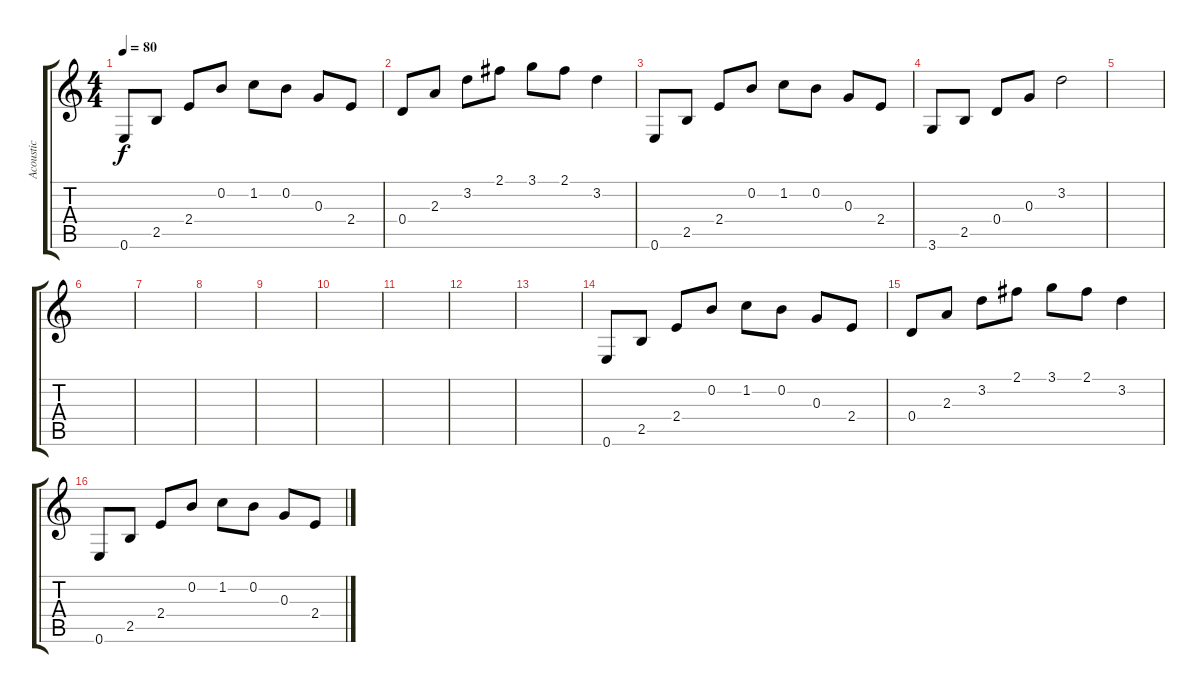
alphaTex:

\track ("Acoustic" "Acoustic") {instrument electricguitarclean}
\staff {score tabs}
\tuning (E4 B3 G3 D3 A2 E2) {hide}
\ts (4 4)
\tempo 80
\clef g2
\ks c
0.6.8{dy f} 2.5.8 2.4.8 0.2.8 1.2.8 0.2.8 0.3.8 2.4.8 |
0.4.8 2.3.8 3.2.8 2.1.8 3.1.8 2.1.8 3.2.4 |
0.6.8 2.5.8 2.4.8 0.2.8 1.2.8 0.2.8 0.3.8 2.4.8 |
3.6.8 2.5.8 0.4.8 0.3.8 3.2.2 |
|
|
|
|
|
|
|
|
|
0.6.8 2.5.8 2.4.8 0.2.8 1.2.8 0.2.8 0.3.8 2.4.8 |
0.4.8 2.3.8 3.2.8 2.1.8 3.1.8 2.1.8 3.2.4 |
0.6.8 2.5.8 2.4.8 0.2.8 1.2.8 0.2.8 0.3.8 2.4.8
